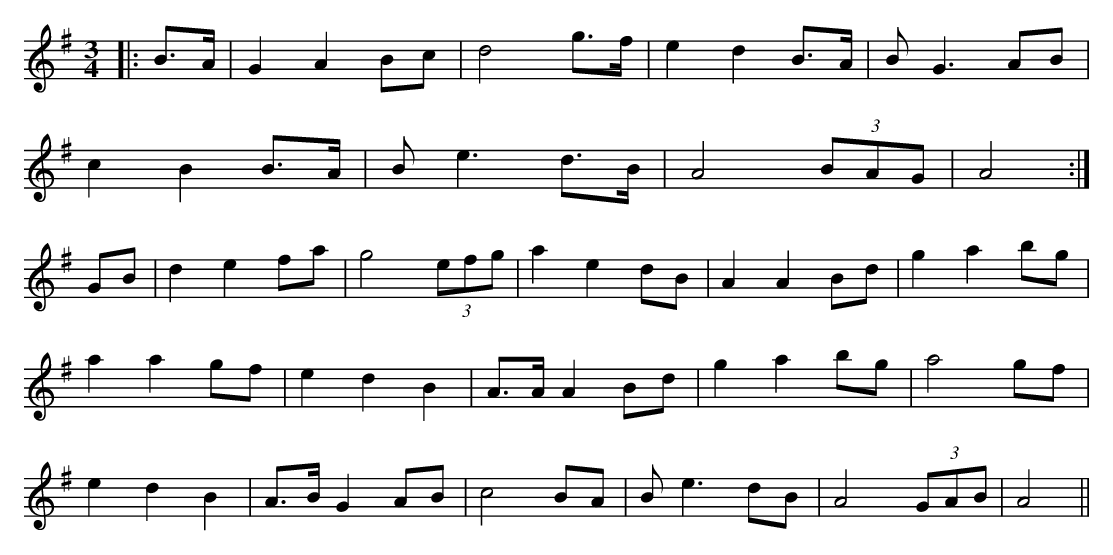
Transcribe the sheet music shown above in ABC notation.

X:1
M:3/4
K:Emin
|:B>A|G2 A2 Bc|d4 g>f|e2 d2 B>A|B G3 AB|
c2 B2 B>A|B e3 d>B|A4 (3BAG|A4:|
GB|d2 e2 fa|g4 (3efg|a2 e2 dB|A2 A2 Bd|g2 a2 bg|
a2 a2 gf|e2 d2 B2|A>A A2 Bd|g2 a2 bg|a4 gf|
e2 d2 B2|A>B G2 AB|c4 BA|B e3 dB|A4 (3GAB|A4||
